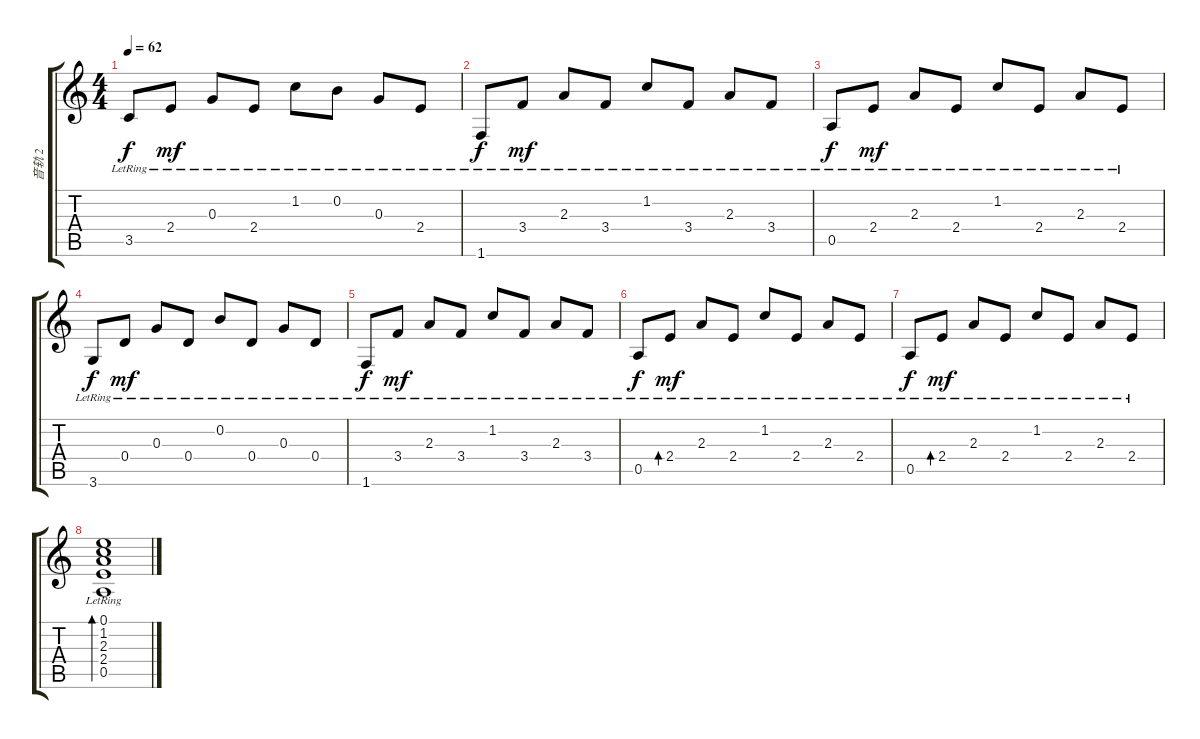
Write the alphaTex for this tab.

\track ("音轨 2" "音轨 2") {instrument acousticguitarsteel}
\staff {score tabs}
\tuning (E4 B3 G3 D3 A2 E2) {hide}
\ts (4 4)
\tempo 62
\clef g2
\ks c
3.5{lr}.8{dy f} 2.4{lr}.8{dy mf} 0.3{lr}.8 2.4{lr}.8 1.2{lr}.8 0.2{lr}.8 0.3{lr}.8 2.4{lr}.8 |
1.6{lr}.8{dy f} 3.4{lr}.8{dy mf} 2.3{lr}.8 3.4{lr}.8 1.2{lr}.8 3.4{lr}.8 2.3{lr}.8 3.4{lr}.8 |
0.5{lr}.8{dy f} 2.4{lr}.8{dy mf} 2.3{lr}.8 2.4{lr}.8 1.2{lr}.8 2.4{lr}.8 2.3{lr}.8 2.4{lr}.8 |
3.6{lr}.8{dy f} 0.4{lr}.8{dy mf} 0.3{lr}.8 0.4{lr}.8 0.2{lr}.8 0.4{lr}.8 0.3{lr}.8 0.4{lr}.8 |
1.6{lr}.8{dy f} 3.4{lr}.8{dy mf} 2.3{lr}.8 3.4{lr}.8 1.2{lr}.8 3.4{lr}.8 2.3{lr}.8 3.4{lr}.8 |
0.5{lr}.8{dy f} 2.4{lr}.8{bd 60 dy mf} 2.3{lr}.8 2.4{lr}.8 1.2{lr}.8 2.4{lr}.8 2.3{lr}.8 2.4{lr}.8 |
0.5{lr}.8{dy f} 2.4{lr}.8{bd 60 dy mf} 2.3{lr}.8 2.4{lr}.8 1.2{lr}.8 2.4{lr}.8 2.3{lr}.8 2.4{lr}.8 |
(0.1{lr} 1.2{lr} 2.3{lr} 2.4{lr} 0.5{lr}).1{bd 240}
